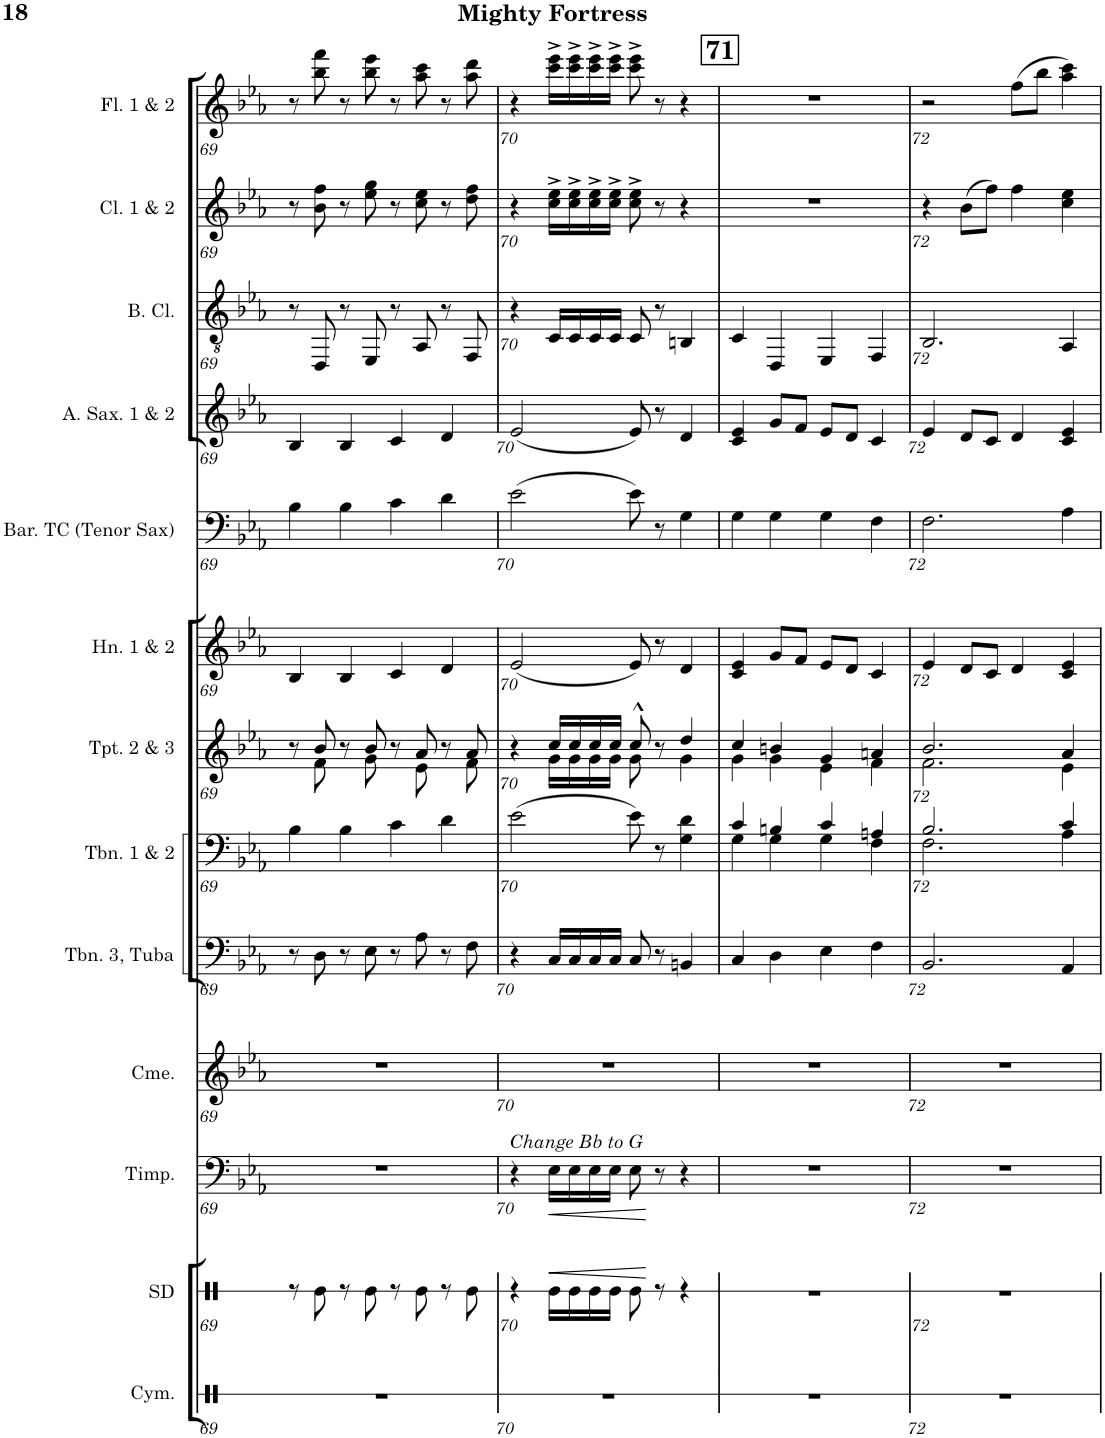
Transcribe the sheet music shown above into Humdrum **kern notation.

**kern	**kern	**kern	**dynam	**kern	**kern	**kern	**kern	**kern	**kern	**kern	**kern	**kern	**kern
*part13	*part12	*part11	*part11	*part10	*part9	*part8	*part7	*part6	*part5	*part4	*part3	*part2	*part1
*staff13	*staff12	*staff11	*staff11	*staff10	*staff9	*staff8	*staff7	*staff6	*staff5	*staff4	*staff3	*staff2	*staff1
*I"Aux Percussion	*I"Snare Drum	*I"Timpani	*	*I"Chimes	*I"Trombone 3, Tuba	*I"Trombone 1 &amp; 2	*I"Trumpet 2 &amp; 3	*I"Horn 1 &amp; 2	*I"Baritone TC (Tenor Sax)	*I"Alto Saxophone 1 &amp; 2	*I"Bass Clarinet	*I"Clarinet 1 &amp; 2	*I"Flute 1 &amp; 2
*I'Aux Perc	*I'SD	*I'Timp.	*	*I'Cme.	*I'Tbn. 3, Tuba	*I'Tbn. 1 &amp; 2	*I'Tpt. 2 &amp; 3	*I'Hn. 1 &amp; 2	*I'Bar. TC (Tenor Sax)	*I'A. Sax. 1 &amp; 2	*I'B. Cl.	*I'Cl. 1 &amp; 2	*I'Fl. 1 &amp; 2
!!LO:PB:g=z
*clefX	*clefX	*clefF4	*	*clefG2	*clefF4	*clefF4	*clefG2	*clefG2	*clefF4	*clefG2	*clefGv2	*clefG2	*clefG2
*	*	*	*	*	*	*	*Trd1c2	*Trd4c7	*Trd4c7	*Trd5c9	*Trd8c14	*Trd1c2	*
*k[]	*k[]	*k[b-e-a-]	*	*k[b-e-a-]	*k[b-e-a-]	*k[b-e-a-]	*k[b-e-a-]	*k[b-e-a-]	*k[b-e-a-]	*k[b-e-a-]	*k[b-e-a-]	*k[b-e-a-]	*k[b-e-a-]
*M4/4	*M4/4	*M4/4	*	*M4/4	*M4/4	*M4/4	*M4/4	*M4/4	*M4/4	*M4/4	*M4/4	*M4/4	*M4/4
=69	=69	=69	=69	=69	=69	=69	=69	=69	=69	=69	=69	=69	=69
*	*	*	*	*	*	*	*^	*	*	*	*	*	*
1r	8r	1r	.	1r	8r	4B-\	8r	8ryy	4B-/	4B-\	4B-/	8r	8r	8r
.	8Re\	.	.	.	8D\	.	8b-/	8f\	.	.	.	8DD/	8b-\ 8ff\	8bb-\ 8fff\
.	8r	.	.	.	8r	4B-\	8r	8ryy	4B-/	4B-\	4B-/	8r	8r	8r
.	8Re\	.	.	.	8E-\	.	8b-/	8g\	.	.	.	8EE-/	8ee-\ 8gg\	8bb-\ 8eee-\
.	8r	.	.	.	8r	4c\	8r	8ryy	4c/	4c\	4c/	8r	8r	8r
.	8Re\	.	.	.	8A-\	.	8a-/	8e-\	.	.	.	8AA-/	8cc\ 8ee-\	8aa-\ 8ccc\
.	8r	.	.	.	8r	4d\	8r	8ryy	4d/	4d\	4d/	8r	8r	8r
.	8Re\	.	.	.	8F\	.	8a-/	8f\	.	.	.	8FF/	8dd\ 8ff\	8aa-\ 8ddd\
=70	=70	=70	=70	=70	=70	=70	=70	=70	=70	=70	=70	=70	=70	=70
!	!	!LO:TX:a:i:t=Change Bb to G	!	!	!	!	!	!	!	!	!	!	!	!
1r	4r	4r	.	1r	4r	(2e-\	4r	4ryy	(2e-/	(2e-\	(2e-/	4r	4r	4r
!	!	!	!LO:HP:b	!	!	!	!	!	!	!	!	!	!	!
.	16Re\LL	16E-\LL	<	.	16C/LL	.	16cc/LL	16g\LL	.	.	.	16C/LL	16cc\^ 16ee-\^LL	16ccc\^ 16eee-\^LL
.	16Re\	16E-\	.	.	16C/	.	16cc/	16g\	.	.	.	16C/	16cc\^ 16ee-\^	16ccc\^ 16eee-\^
.	16Re\	16E-\	.	.	16C/	.	16cc/	16g\	.	.	.	16C/	16cc\^ 16ee-\^	16ccc\^ 16eee-\^
.	16Re\JJ	16E-\JJ	.	.	16C/JJ	.	16cc/JJ	16g\JJ	.	.	.	16C/JJ	16cc\^ 16ee-\^JJ	16ccc\^ 16eee-\^JJ
.	8Re\	8E-\	.	.	8C/	8e-\)	8cc^^/	8g\	8e-/)	8e-\)	8e-/)	8C/	8cc\^ 8ee-\^	8ccc\^ 8eee-\^
.	8r	8r	[	.	8r	8r	8r	8ryy	8r	8r	8r	8r	8r	8r
.	4r	4r	.	.	4BBn/	4G\ 4d\	4dd/	4g\	4d/	4G\	4d/	4BBn/	4r	4r
!!LO:REH:place=s1:a:B:cj:fs=14:t=71
=71	=71	=71	=71	=71	=71	=71	=71	=71	=71	=71	=71	=71	=71	=71
*	*	*	*	*	*	*^	*	*	*	*	*	*	*	*
1r	1r	1r	.	1r	4C/	4G\	4c/	4cc/	4g\	4c/ 4e-/	4G\	4c/ 4e-/	4C/	1r	1r
.	.	.	.	.	4D\	4G\	4Bn/	4bn/	4g\	8g/L	4G\	8g/L	4DD/	.	.
.	.	.	.	.	.	.	.	.	.	8f/J	.	8f/J	.	.	.
.	.	.	.	.	4E-\	4G\	4c/	4g/	4e-\	8e-/L	4G\	8e-/L	4EE-/	.	.
.	.	.	.	.	.	.	.	.	.	8d/J	.	8d/J	.	.	.
.	.	.	.	.	4F\	4F\	4An/	4an/	4f\	4c/	4F\	4c/	4FF/	.	.
=72	=72	=72	=72	=72	=72	=72	=72	=72	=72	=72	=72	=72	=72	=72	=72
1r	1r	1r	.	1r	2.BB-/	2.F\	2.B-/	2.b-/	2.f\	4e-/	2.F\	4e-/	2.BB-/	4r	2r
.	.	.	.	.	.	.	.	.	.	8d/L	.	8d/L	.	(8b-\L	.
.	.	.	.	.	.	.	.	.	.	8c/J	.	8c/J	.	8ff\J)	.
.	.	.	.	.	.	.	.	.	.	4d/	.	4d/	.	4ff\	(8ff\L
.	.	.	.	.	.	.	.	.	.	.	.	.	.	.	8bb-\J
.	.	.	.	.	4AA-/	4A-\	4c/	4a-/	4e-\	4c/ 4e-/	4A-\	4c/ 4e-/	4AA-/	4cc\ 4ee-\	4aa-\ 4ccc\)
*	*	*	*	*	*	*v	*v	*	*	*	*	*	*	*	*
*	*	*	*	*	*	*	*v	*v	*	*	*	*	*	*
=	=	=	=	=	=	=	=	=	=	=	=	=	=
*-	*-	*-	*-	*-	*-	*-	*-	*-	*-	*-	*-	*-	*-
